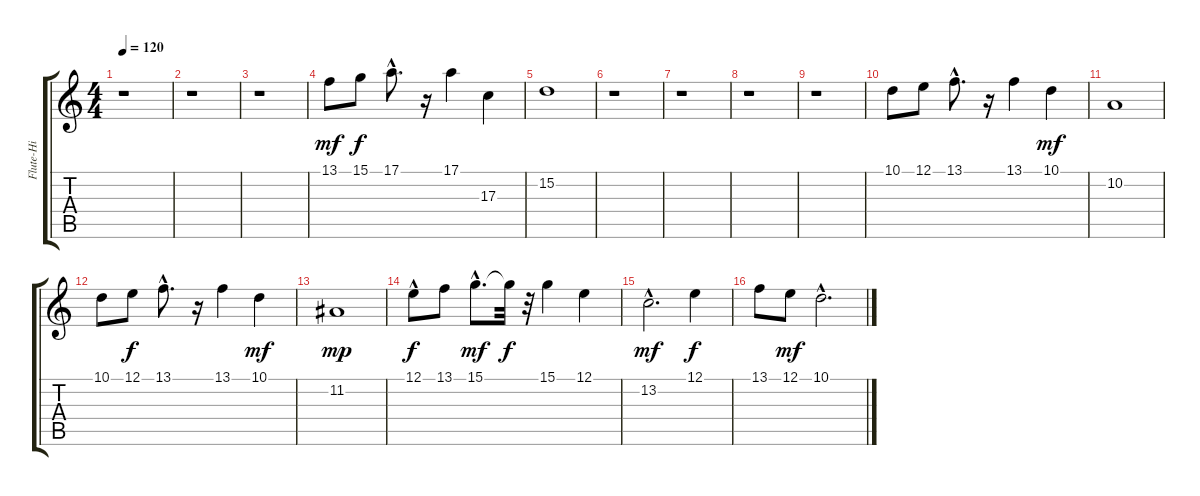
\track ("Flute-Hi" "Flute-Hi") {instrument flute}
\staff {score tabs}
\tuning (E4 B3 G3 D3 A2 E2) {hide}
\ts (4 4)
\tempo 120
\clef g2
\ks c
r.1{dy mp} |
r.1 |
r.1 |
13.1.8{dy mf} 15.1.8{dy f} 17.1{hac}.8{d} r.16 17.1.4 17.3.4 |
15.2.1 |
r.1 |
r.1 |
r.1 |
r.1 |
10.1.8 12.1.8 13.1{hac}.8{d} r.16 13.1.4 10.1.4{dy mf} |
10.2.1 |
10.1.8 12.1.8{dy f} 13.1{hac}.8{d} r.16 13.1.4 10.1.4{dy mf} |
11.2.1{dy mp} |
12.1{hac}.8{dy f} 13.1.8 15.1{hac}.8{d dy mf} 15.1{t}.32{dy f} r.32 15.1.4 12.1.4 |
13.2{hac}.2{d dy mf} 12.1.4{dy f} |
13.1.8 12.1.8{dy mf} 10.1{hac}.2{d}
